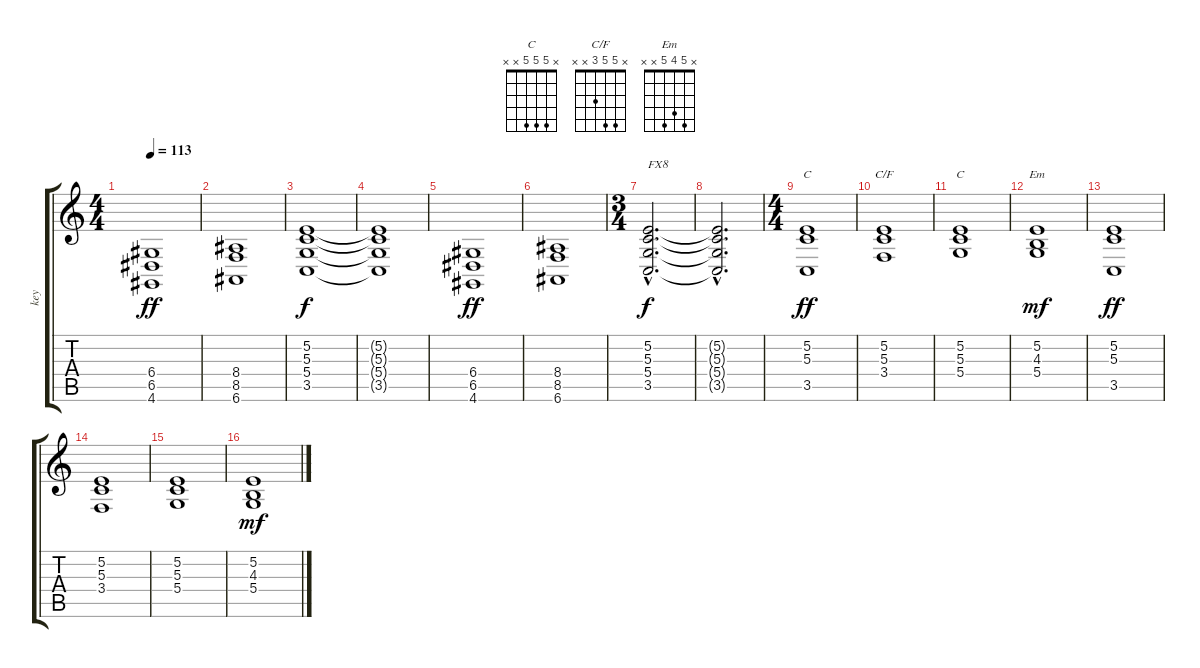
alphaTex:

\track ("key" "key") {instrument fx2soundtrack}
\staff {score tabs}
\tuning (E4 B3 G3 D3 A2 E2) {hide}
\chord ("C" x 5 5 x 3 x)
\chord ("C/F" x 5 5 3 x x)
\chord ("C" x 5 5 5 x x)
\chord ("Em" x 5 4 5 x x)
\ts (4 4)
\tempo 113
\clef g2
\ks c
(6.4 6.5 4.6).1{dy ff} |
(8.4 8.5 6.6).1 |
(5.2 5.3 5.4 3.5).1{dy f} |
(5.2{t} 5.3{t} 5.4{t} 3.5{t}).1 |
(6.4 6.5 4.6).1{dy ff} |
(8.4 8.5 6.6).1 |
\ts (3 4)
(5.2{hac} 5.3{hac} 5.4{hac} 3.5{hac}).2{d txt "FX8" dy f instrument fx8scifi} |
(5.2{hac t} 5.3{hac t} 5.4{hac t} 3.5{hac t}).2{d} |
\ts (4 4)
(5.2 5.3 3.5).1{ch "C" dy ff} |
(5.2 5.3 3.4).1{ch "C/F"} |
(5.2 5.3 5.4).1{ch "C"} |
(5.2 4.3 5.4).1{ch "Em" dy mf} |
(5.2 5.3 3.5).1{dy ff} |
(5.2 5.3 3.4).1 |
(5.2 5.3 5.4).1 |
(5.2 4.3 5.4).1{dy mf}
